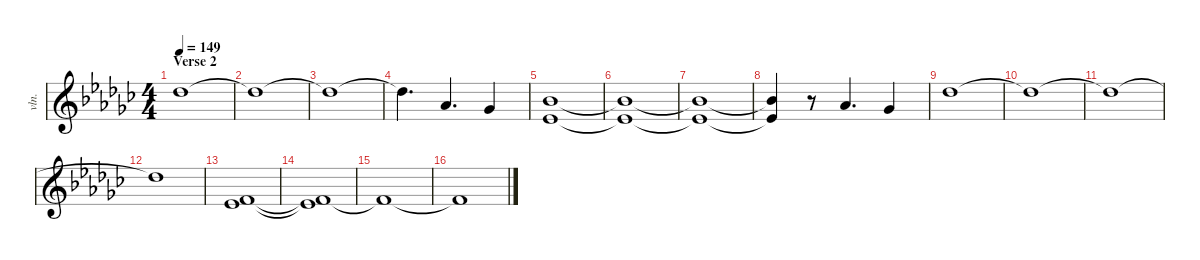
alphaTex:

\defaultSystemsLayout 4
\hideDynamics
\bracketExtendMode nobrackets
\otherSystemsTrackNameOrientation horizontal
\track ("Keyboards 1-show" "vln.") {defaultSystemsLayout 4 instrument stringensemble1}
\staff {score}
\tuning (Eb4 Bb3 Gb3 Db3 Ab2 Eb2)
\ts (4 4)
\section ("" "Verse 2")
\tempo 149
\clef g2
\ks gb
10.1{acc b}.1{dy mf beam Down} |
10.1{t acc b}.1{beam Down} |
10.1{t acc b}.1{beam Down} |
10.1{t acc b}.4{d beam Down} 5.1{acc b}.4{d beam Up} 3.1{acc b}.4{beam Up} |
(7.1{acc b} 5.2{acc b}).1{beam Up} |
(7.1{t acc b} 5.2{t acc b}).1{beam Up} |
(7.1{t acc b} 5.2{t acc b}).1{beam Up} |
(7.1{t acc b} 5.2{t acc b}).4{beam Up} r.8{beam Up} 5.1{acc b}.4{d beam Up} 3.1{acc b}.4{beam Up} |
10.1{acc b}.1{beam Down} |
10.1{t acc b}.1{beam Down} |
10.1{t acc b}.1{beam Down} |
10.1{t acc b}.1{beam Down} |
(0.1{acc b} 7.2{acc forcenatural}).1{beam Up} |
(0.1{t acc b} 7.2{t acc forcenatural}).1{beam Up} |
7.2{t acc forcenatural}.1{beam Up} |
7.2{t acc forcenatural}.1{beam Up}
